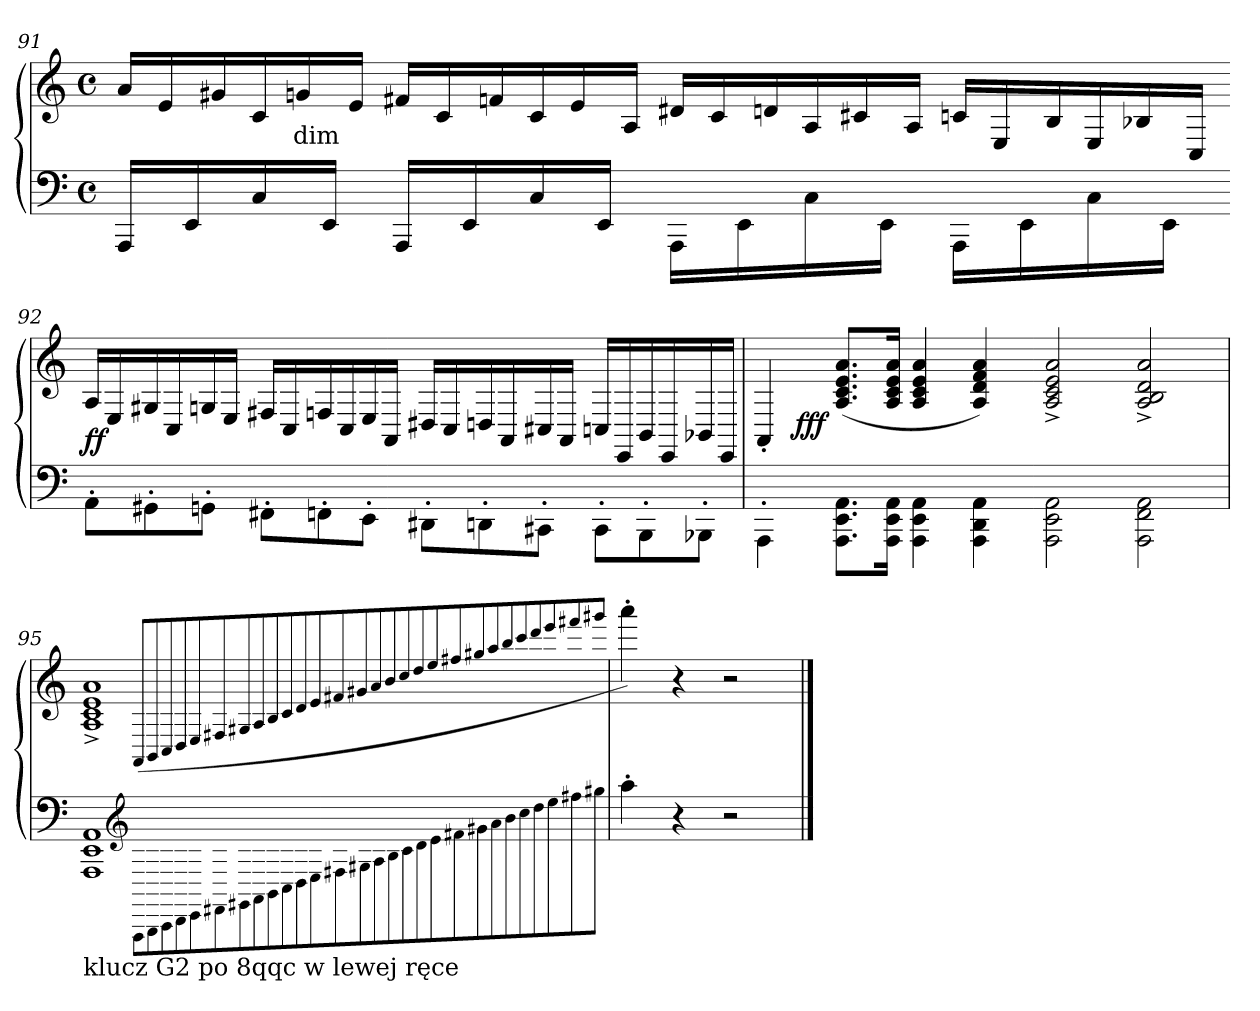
**kern	**kern	**dynam
*part1	*part1	*part1
*staff2	*staff1	*staff1/2
*clefF4	*clefG2	*
*k[]	*k[]	*
*M4/4	*M4/4	*
*met(c)	*met(c)	*
*	*Xtuplet	*
=91	=91	=91
16AAALL	24aLL	.
.	24e	.
16EE	.	.
.	24g#X	.
16C	24c	.
!	!LO:TX:c:t=dim	!
.	24gn	.
16EEJJ	.	.
.	24eJJ	.
16AAALL	24f#XLL	.
.	24c	.
16EE	.	.
.	24fn	.
16C	24c	.
.	24e	.
16EEJJ	.	.
.	24AJJ	.
16AAA\LL	24d#XLL	.
.	24c	.
16EE\	.	.
.	24dn	.
16C\	24A/	.
.	24c#X	.
16EE\JJ	.	.
.	24A/JJ	.
16AAA\LL	24cnLL	.
.	24E/	.
16EE\	.	.
.	24B/	.
16C\	24E/	.
.	24B-X	.
16EE\JJ	.	.
.	24C/JJ	.
=92-	=92-	=92-
*Xtuplet	*	*
12AA'<\L	24A/LL	ff
.	24E/	.
12GG#X'<\	24G#X	.
.	24C/	.
12GGn'<\J	24Gn/	.
.	24E/JJ	.
12FF#X'<\L	24F#XLL	.
.	24C/	.
12FFn'<\	24Fn/	.
.	24C/	.
12EE'<\J	24E/	.
.	24AA/JJ	.
12DD#X'<\L	24D#XLL	.
.	24C/	.
12DDn'<\	24Dn/	.
.	24AA/	.
12CC#X'<\J	24C#X	.
.	24AA/JJ	.
12CC#'<\L	24Cn/LL	.
.	24EE/	.
12BBB'<\	24BB/	.
.	24EE/	.
12BBB-X'<\J	24BB-X	.
.	24EE/JJ	.
=93	=93	=93
*	*^	*
4AAA'<\	4AA'</	8ryy	.
.	.	2..ryy	fff
8.AAA\ 8.EE\ 8.AA\L	(>8.A/ 8.c/ 8.e/ 8.a/L	.	.
16AAA\ 16EE\ 16AA\Jk	16A/ 16c/ 16e/ 16a/Jk	.	.
4AAA\ 4EE\ 4AA\	4A/ 4c/ 4e/ 4a/	.	.
4AAA\ 4DD\ 4AA\	4A/ 4d/ 4f/ 4a/)	.	.
*	*v	*v	*
=94-	=94-	=94-
2AAA\ 2EE\ 2AA\	2A^>/ 2c^>/ 2e^>/ 2a^>/	.
2AAA\ 2FF\ 2AA\	2A^>/ 2B^>/ 2d^>/ 2a^>/	.
=95	=95	=95
!LO:TX:b:t=klucz G2 po 8qqc w lewej ręce	!	!
1AAA\ 1EE\ 1AA\	1A^>/ 1c^>/ 1e^>/ 1a^>/	.
*clefG2	*	*
8qqAAA\L	(>8qqAA/L	.
8qqBBB\	8qqBB/	.
8qqCC\	8qqC/	.
8qqDD\	8qqD/	.
8qqEE\	8qqE/	.
8qqFF#X\	8qqF#X	.
8qqGG#X\	8qqG#X	.
8qqAA\	8qqA/	.
8qqBB\	8qqB/	.
8qqC\	8qqc	.
8qqD\	8qqd	.
8qqE\	8qqe	.
8qqF#X\	8qqf#X	.
8qqG#X\	8qqg#X	.
8qqA\	8qqa	.
8qqB\	8qqb	.
8qqc\	8qqcc	.
8qqd\	8qqdd	.
8qqe\	8qqee	.
8qqf#X\	8qqff#X	.
8qqg#X\	8qqgg#X	.
8qqa\	8qqaa	.
8qqb\	8qqbb	.
8qqcc\	8qqccc	.
8qqdd\	8qqddd	.
8qqee\	8qqeee	.
8qqff#X\	8qqfff#X	.
8qqgg#X\J	8qqggg#XJ	.
=96	=96	=96
4aa'>	4aaa'>)	.
4r	4r	.
2r	2r	.
==	==	==
*-	*-	*-
